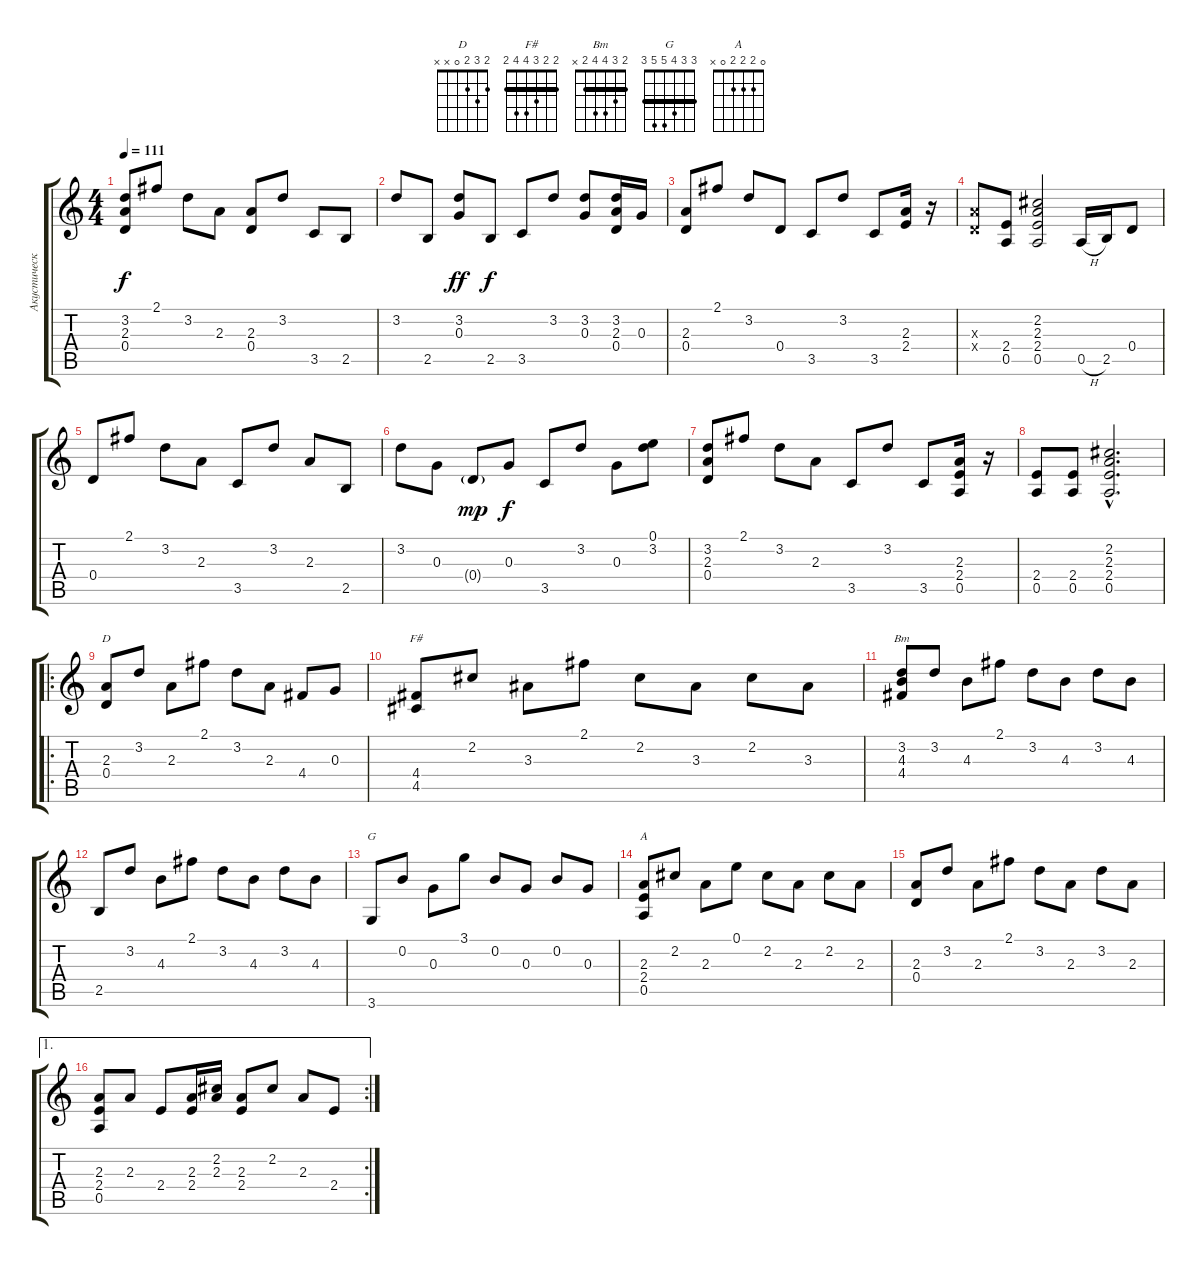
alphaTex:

\track ("Акустическая гитара" "Акустическ") {instrument acousticguitarnylon}
\staff {score tabs}
\tuning (E4 B3 G3 D3 A2 E2) {hide}
\chord ("D" 2 3 2 0 x x)
\chord ("F#" 2 2 3 4 4 2) {barre 2}
\chord ("Bm" 2 3 4 4 2 x) {barre 2}
\chord ("G" 3 3 4 5 5 3) {barre 3}
\chord ("A" 0 2 2 2 0 x)
\ts (4 4)
\tempo 111
\clef g2
\ks c
(3.2 2.3 0.4).8{dy f instrument acousticguitarnylon} 2.1.8 3.2.8 2.3.8 (2.3 0.4).8 3.2.8 3.5.8 2.5.8 |
3.2.8 2.5.8 (3.2 0.3).8{dy ff} 2.5.8{dy f} 3.5.8 3.2.8 (3.2 0.3).8 (3.2 2.3 0.4).16 0.3.16 |
(2.3 0.4).8 2.1.8 3.2.8 0.4.8 3.5.8 3.2.8 3.5.8 (2.3 2.4).16 r.16 |
(2.3{x} 0.4{x}).8 (2.4 0.5).8 (2.2 2.3 2.4 0.5).2 0.5{h}.16 2.5.16 0.4.8 |
0.4.8 2.1.8 3.2.8 2.3.8 3.5.8 3.2.8 2.3.8 2.5.8 |
3.2.8 0.3.8 0.4{g}.8{dy mp} 0.3.8{dy f} 3.5.8 3.2.8 0.3.8 (0.1 3.2).8 |
(3.2 2.3 0.4).8 2.1.8 3.2.8 2.3.8 3.5.8 3.2.8 3.5.8 (2.3 2.4 0.5).16 r.16 |
(2.4 0.5).8 (2.4 0.5).8 (2.2{hac} 2.3{hac} 2.4{hac} 0.5{hac}).2{d} |
\ro
(2.3 0.4).8{ch "D"} 3.2.8 2.3.8 2.1.8 3.2.8 2.3.8 4.4.8 0.3.8 |
(4.4 4.5).8{ch "F#"} 2.2.8 3.3.8 2.1.8 2.2.8 3.3.8 2.2.8 3.3.8 |
(3.2 4.3 4.4).8{ch "Bm"} 3.2.8 4.3.8 2.1.8 3.2.8 4.3.8 3.2.8 4.3.8 |
2.5.8 3.2.8 4.3.8 2.1.8 3.2.8 4.3.8 3.2.8 4.3.8 |
3.6.8{ch "G"} 0.2.8 0.3.8 3.1.8 0.2.8 0.3.8 0.2.8 0.3.8 |
(2.3 2.4 0.5).8{ch "A"} 2.2.8 2.3.8 0.1.8 2.2.8 2.3.8 2.2.8 2.3.8 |
(2.3 0.4).8 3.2.8 2.3.8 2.1.8 3.2.8 2.3.8 3.2.8 2.3.8 |
\ae 1
\rc 2
(2.3 2.4 0.5).8 2.3.8 2.4.8 (2.3 2.4).16 (2.2 2.3).16 (2.3 2.4).8 2.2.8 2.3.8 2.4.8
